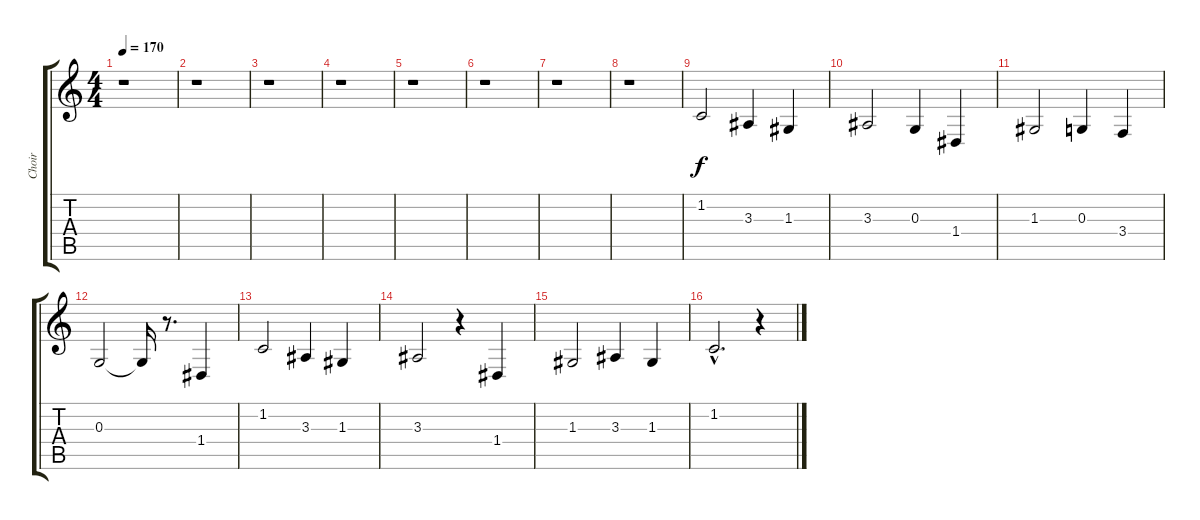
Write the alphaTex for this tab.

\track ("Choir" "Choir") {instrument choiraahs}
\staff {score tabs}
\tuning (E4 B3 G3 D3 A2 E2) {hide}
\ts (4 4)
\tempo 170
\clef g2
\ks c
r.1{dy f} |
r.1 |
r.1 |
r.1 |
r.1 |
r.1 |
r.1 |
r.1 |
1.2.2 3.3.4 1.3.4 |
3.3.2 0.3.4 1.4.4 |
1.3.2 0.3.4 3.4.4 |
0.3.2 0.3{t}.16 r.8{d} 1.4.4 |
1.2.2 3.3.4 1.3.4 |
3.3.2 r.4 1.4.4 |
1.3.2 3.3.4 1.3.4 |
1.2{hac}.2{d} r.4
